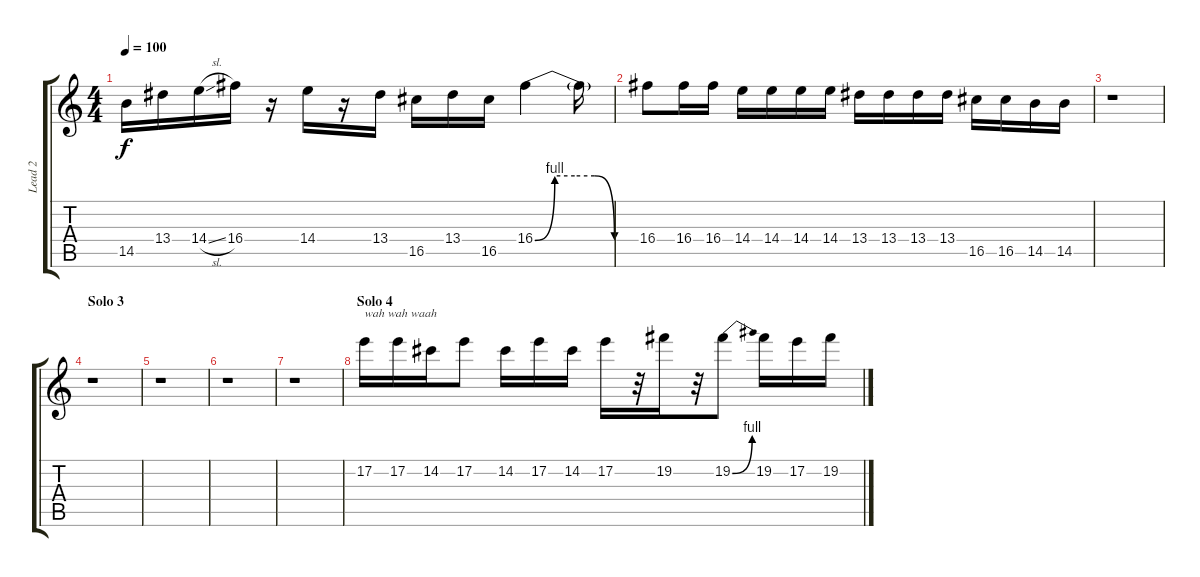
\track ("Lead 2" "Lead 2") {instrument distortionguitar}
\staff {score tabs}
\tuning (E4 B3 G3 D3 A2 E2) {hide}
\ts (4 4)
\tempo 100
\clef g2
\ks c
14.5.16{dy f} 13.4.16 14.4{sl}.16 16.4.16 r.16 14.4.16 r.16 13.4.16 16.5.16 13.4.16 16.5.16 16.4{be (custom 0 0 15 4 30 4 45 4 60 0)}.4 16.4{t}.16 |
16.4.8 16.4.16 16.4.16 14.4.16 14.4.16 14.4.16 14.4.16 13.4.16 13.4.16 13.4.16 13.4.16 16.5.16 16.5.16 14.5.16 14.5.16 |
r.1 |
\section ("" "Solo 3")
r.1 |
r.1 |
r.1 |
r.1 |
\section ("" "Solo 4")
17.2.16{txt "wah wah waah"} 17.2.16 14.2.16 17.2.8 14.2.16 17.2.16 14.2.16 17.2.16 r.32 19.2.16 r.32 19.2{be (bend 0 0 60 4)}.8 19.2.16 17.2.16 19.2.16
